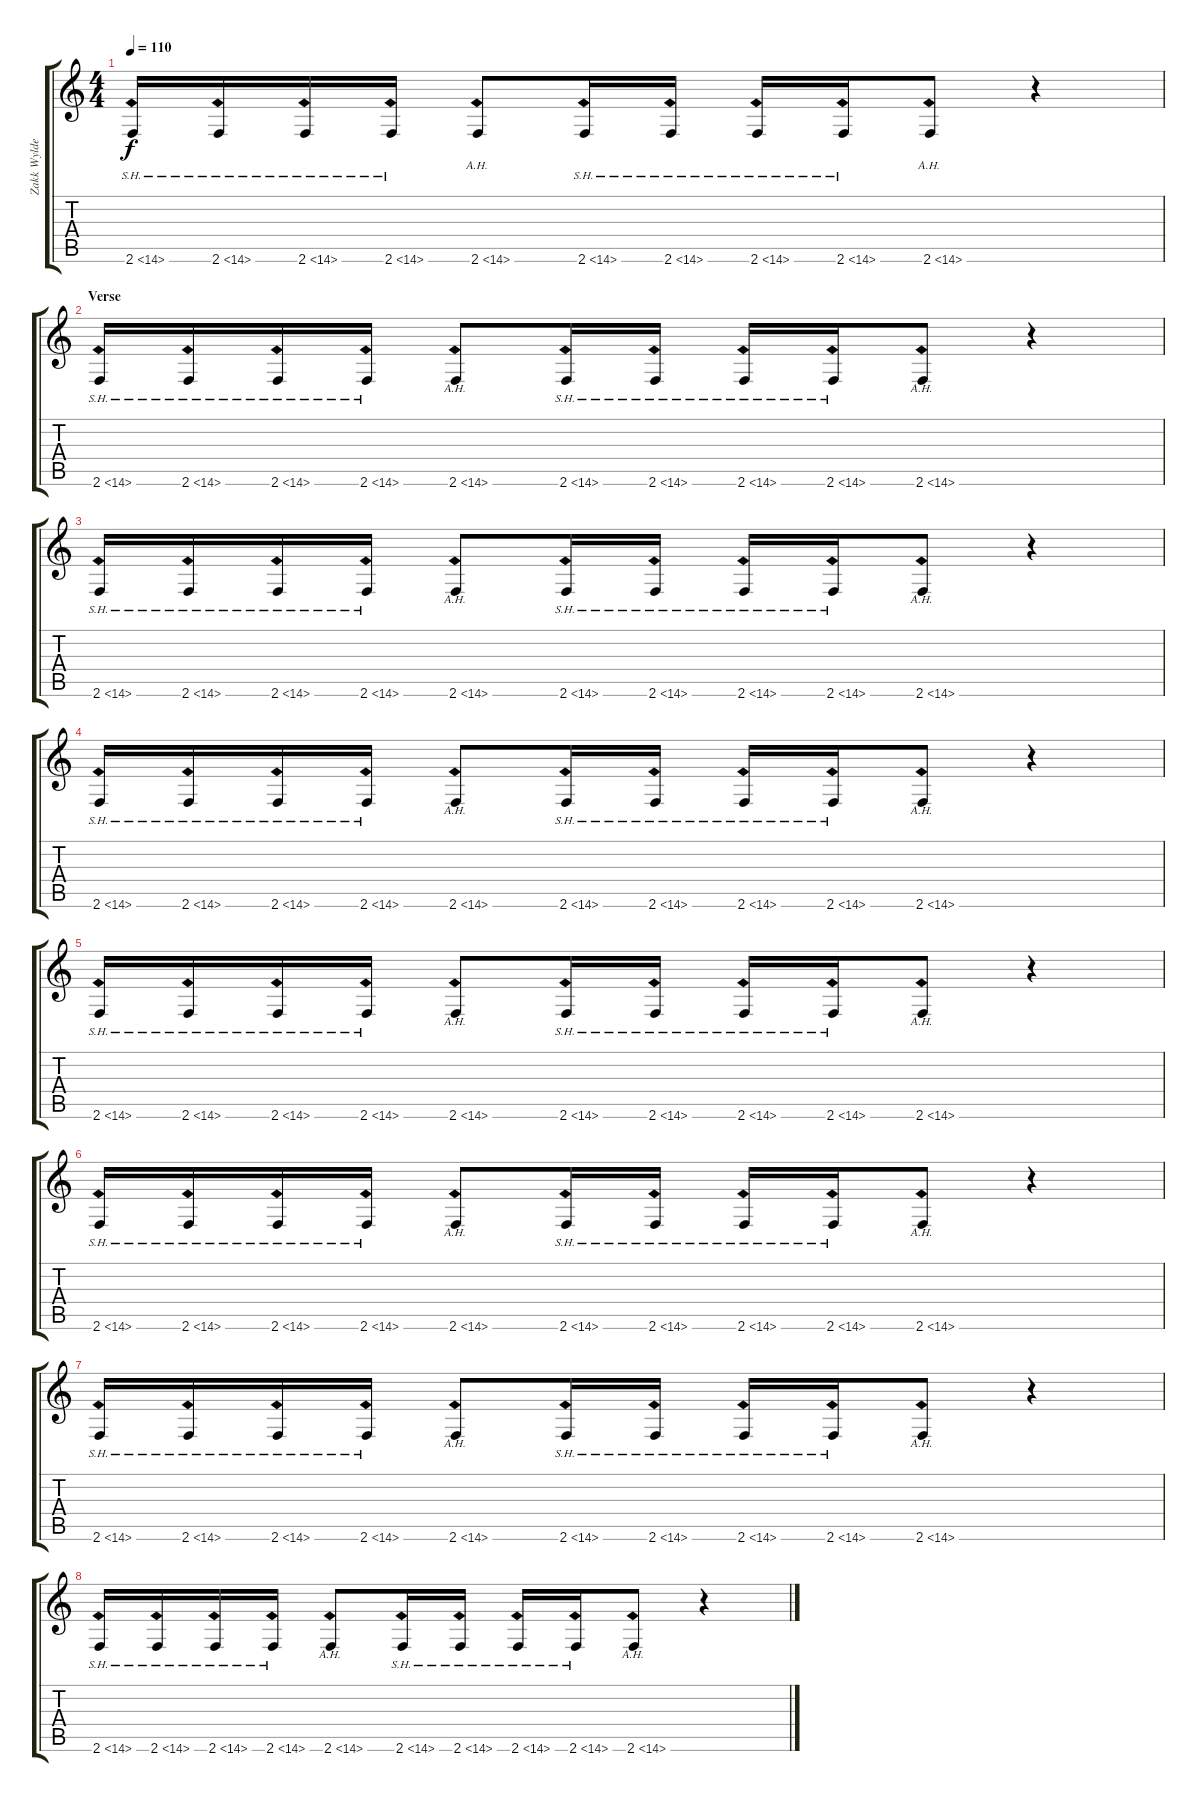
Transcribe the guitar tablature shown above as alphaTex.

\track ("Zakk Wylde" "Zakk Wylde") {instrument distortionguitar}
\staff {score tabs}
\tuning (Eb4 Bb3 Gb3 Db3 Ab2 Eb2) {hide}
\ts (4 4)
\tempo 110
\clef g2
\ks c
2.6{sh 12}.16{dy f} 2.6{sh 12}.16 2.6{sh 12}.16 2.6{sh 12}.16 2.6{ah 12}.8 2.6{sh 12}.16 2.6{sh 12}.16 2.6{sh 12}.16 2.6{sh 12}.16 2.6{ah 12}.8 r.4 |
\section ("" "Verse")
2.6{sh 12}.16 2.6{sh 12}.16 2.6{sh 12}.16 2.6{sh 12}.16 2.6{ah 12}.8 2.6{sh 12}.16 2.6{sh 12}.16 2.6{sh 12}.16 2.6{sh 12}.16 2.6{ah 12}.8 r.4 |
2.6{sh 12}.16 2.6{sh 12}.16 2.6{sh 12}.16 2.6{sh 12}.16 2.6{ah 12}.8 2.6{sh 12}.16 2.6{sh 12}.16 2.6{sh 12}.16 2.6{sh 12}.16 2.6{ah 12}.8 r.4 |
2.6{sh 12}.16 2.6{sh 12}.16 2.6{sh 12}.16 2.6{sh 12}.16 2.6{ah 12}.8 2.6{sh 12}.16 2.6{sh 12}.16 2.6{sh 12}.16 2.6{sh 12}.16 2.6{ah 12}.8 r.4 |
2.6{sh 12}.16 2.6{sh 12}.16 2.6{sh 12}.16 2.6{sh 12}.16 2.6{ah 12}.8 2.6{sh 12}.16 2.6{sh 12}.16 2.6{sh 12}.16 2.6{sh 12}.16 2.6{ah 12}.8 r.4 |
2.6{sh 12}.16 2.6{sh 12}.16 2.6{sh 12}.16 2.6{sh 12}.16 2.6{ah 12}.8 2.6{sh 12}.16 2.6{sh 12}.16 2.6{sh 12}.16 2.6{sh 12}.16 2.6{ah 12}.8 r.4 |
2.6{sh 12}.16 2.6{sh 12}.16 2.6{sh 12}.16 2.6{sh 12}.16 2.6{ah 12}.8 2.6{sh 12}.16 2.6{sh 12}.16 2.6{sh 12}.16 2.6{sh 12}.16 2.6{ah 12}.8 r.4 |
2.6{sh 12}.16 2.6{sh 12}.16 2.6{sh 12}.16 2.6{sh 12}.16 2.6{ah 12}.8 2.6{sh 12}.16 2.6{sh 12}.16 2.6{sh 12}.16 2.6{sh 12}.16 2.6{ah 12}.8 r.4
